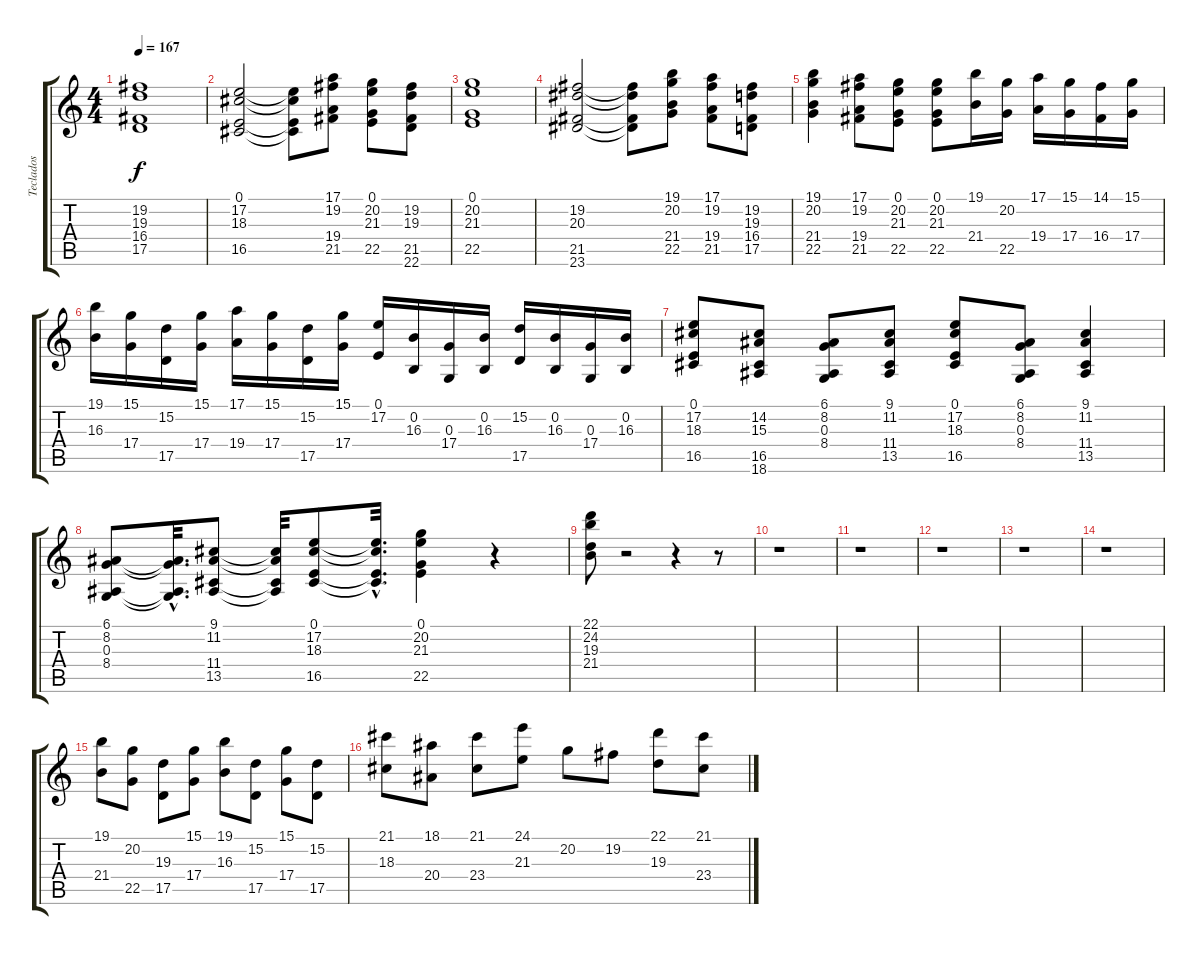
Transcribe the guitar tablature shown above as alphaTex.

\track ("Teclados" "Teclados") {instrument stringensemble1}
\staff {score tabs}
\tuning (E4 B3 G3 D3 A2 E2) {hide}
\ts (4 4)
\tempo 167
\clef g2
\ks c
(19.2 19.3 16.4 17.5).1{dy f} |
(0.1 17.2 18.3 16.5).2 (0.1{t} 17.2{t} 18.3{t} 16.5{t}).8 (17.1 19.2 19.4 21.5).8 (0.1 20.2 21.3 22.5).8 (19.2 19.3 21.5 22.6).8 |
(0.1 20.2 21.3 22.5).1 |
(19.2 20.3 21.5 23.6).2 (19.2{t} 20.3{t} 21.5{t} 23.6{t}).8 (19.1 20.2 21.4 22.5).8 (17.1 19.2 19.4 21.5).8 (19.2 19.3 16.4 17.5).8 |
(19.1 20.2 21.4 22.5).4 (17.1 19.2 19.4 21.5).8 (0.1 20.2 21.3 22.5).8 (0.1 20.2 21.3 22.5).8 (19.1 21.4).16 (20.2 22.5).16 (17.1 19.4).16 (15.1 17.4).16 (14.1 16.4).16 (15.1 17.4).16 |
(19.1 16.3).16 (15.1 17.4).16 (15.2 17.5).16 (15.1 17.4).16 (17.1 19.4).16 (15.1 17.4).16 (15.2 17.5).16 (15.1 17.4).16 (0.1 17.2).16 (0.2 16.3).16 (0.3 17.4).16 (0.2 16.3).16 (15.2 17.5).16 (0.2 16.3).16 (0.3 17.4).16 (0.2 16.3).16 |
(0.1 17.2 18.3 16.5).8 (14.2 15.3 16.5 18.6).8 (6.1 8.2 0.3 8.4).8 (9.1 11.2 11.4 13.5).8 (0.1 17.2 18.3 16.5).8 (6.1 8.2 0.3 8.4).8 (9.1 11.2 11.4 13.5).4 |
(6.1 8.2 0.3 8.4).8 (6.1{hac t} 8.2{hac t} 0.3{hac t} 8.4{hac t}).32{d} (9.1 11.2 11.4 13.5).8 (9.1{t} 11.2{t} 11.4{t} 13.5{t}).32 (0.1 17.2 18.3 16.5).8 (0.1{hac t} 17.2{hac t} 18.3{hac t} 16.5{hac t}).32{d} (0.1 20.2 21.3 22.5).4 r.4 |
(22.1 24.2 19.3 21.4).8 r.2 r.4 r.8 |
r.1 |
r.1 |
r.1 |
r.1 |
r.1 |
(19.1 21.4).8 (20.2 22.5).8 (19.3 17.5).8 (15.1 17.4).8 (19.1 16.3).8 (15.2 17.5).8 (15.1 17.4).8 (15.2 17.5).8 |
(21.1 18.3).8 (18.1 20.4).8 (21.1 23.4).8 (24.1 21.3).8 20.2.8 19.2.8 (22.1 19.3).8 (21.1 23.4).8
